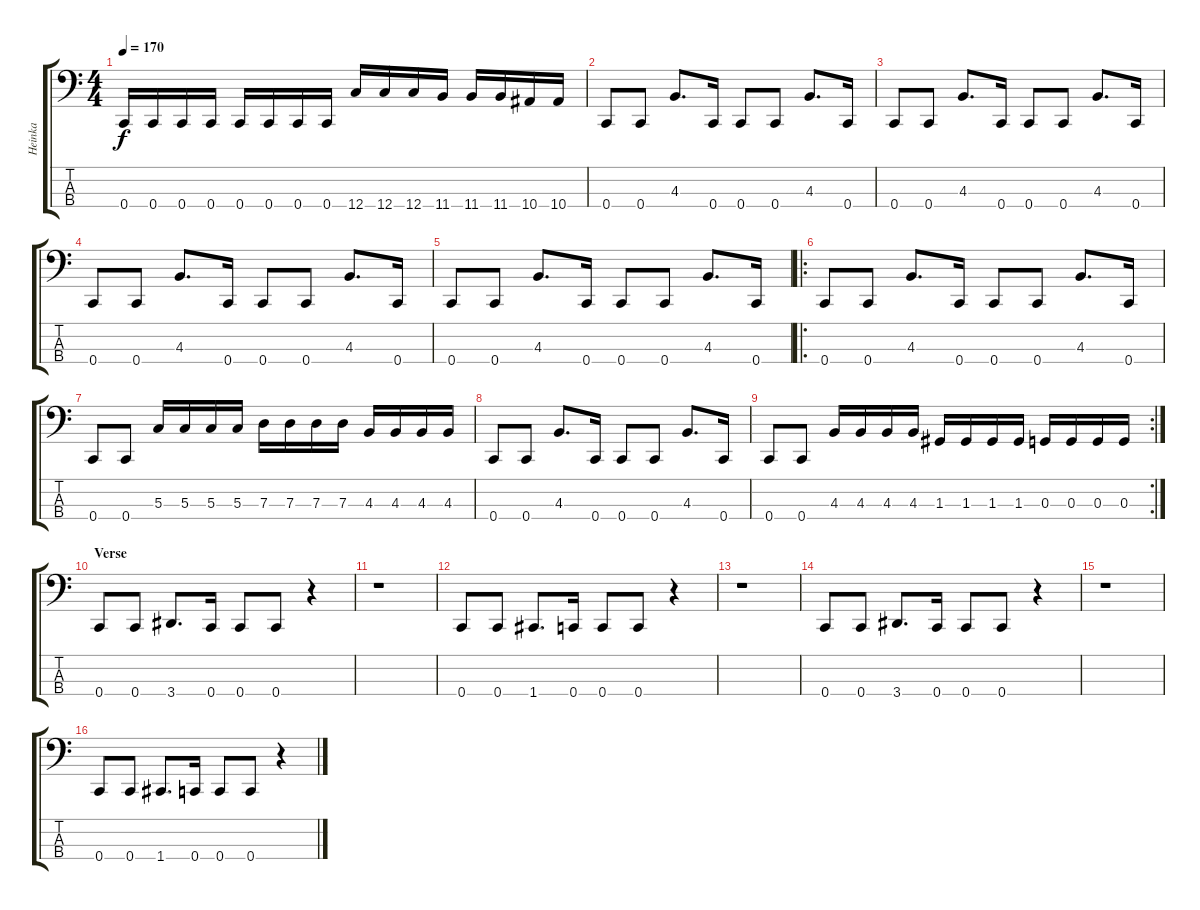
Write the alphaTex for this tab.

\track ("Heinka" "Heinka") {instrument electricbasspick}
\staff {score tabs}
\tuning (F2 C2 G1 C1) {hide}
\ts (4 4)
\tempo 170
\clef f4
\ks c
0.4.16{dy f} 0.4.16 0.4.16 0.4.16 0.4.16 0.4.16 0.4.16 0.4.16 12.4.16 12.4.16 12.4.16 11.4.16 11.4.16 11.4.16 10.4.16 10.4.16 |
0.4.8 0.4.8 4.3.8{d} 0.4.16 0.4.8 0.4.8 4.3.8{d} 0.4.16 |
0.4.8 0.4.8 4.3.8{d} 0.4.16 0.4.8 0.4.8 4.3.8{d} 0.4.16 |
0.4.8 0.4.8 4.3.8{d} 0.4.16 0.4.8 0.4.8 4.3.8{d} 0.4.16 |
0.4.8 0.4.8 4.3.8{d} 0.4.16 0.4.8 0.4.8 4.3.8{d} 0.4.16 |
\ro
0.4.8 0.4.8 4.3.8{d} 0.4.16 0.4.8 0.4.8 4.3.8{d} 0.4.16 |
0.4.8 0.4.8 5.3.16 5.3.16 5.3.16 5.3.16 7.3.16 7.3.16 7.3.16 7.3.16 4.3.16 4.3.16 4.3.16 4.3.16 |
0.4.8 0.4.8 4.3.8{d} 0.4.16 0.4.8 0.4.8 4.3.8{d} 0.4.16 |
\rc 2
0.4.8 0.4.8 4.3.16 4.3.16 4.3.16 4.3.16 1.3.16 1.3.16 1.3.16 1.3.16 0.3.16 0.3.16 0.3.16 0.3.16 |
\section ("" "Verse")
0.4.8 0.4.8 3.4.8{d} 0.4.16 0.4.8 0.4.8 r.4 |
r.1 |
0.4.8 0.4.8 1.4.8{d} 0.4.16 0.4.8 0.4.8 r.4 |
r.1 |
0.4.8 0.4.8 3.4.8{d} 0.4.16 0.4.8 0.4.8 r.4 |
r.1 |
0.4.8 0.4.8 1.4.8{d} 0.4.16 0.4.8 0.4.8 r.4
